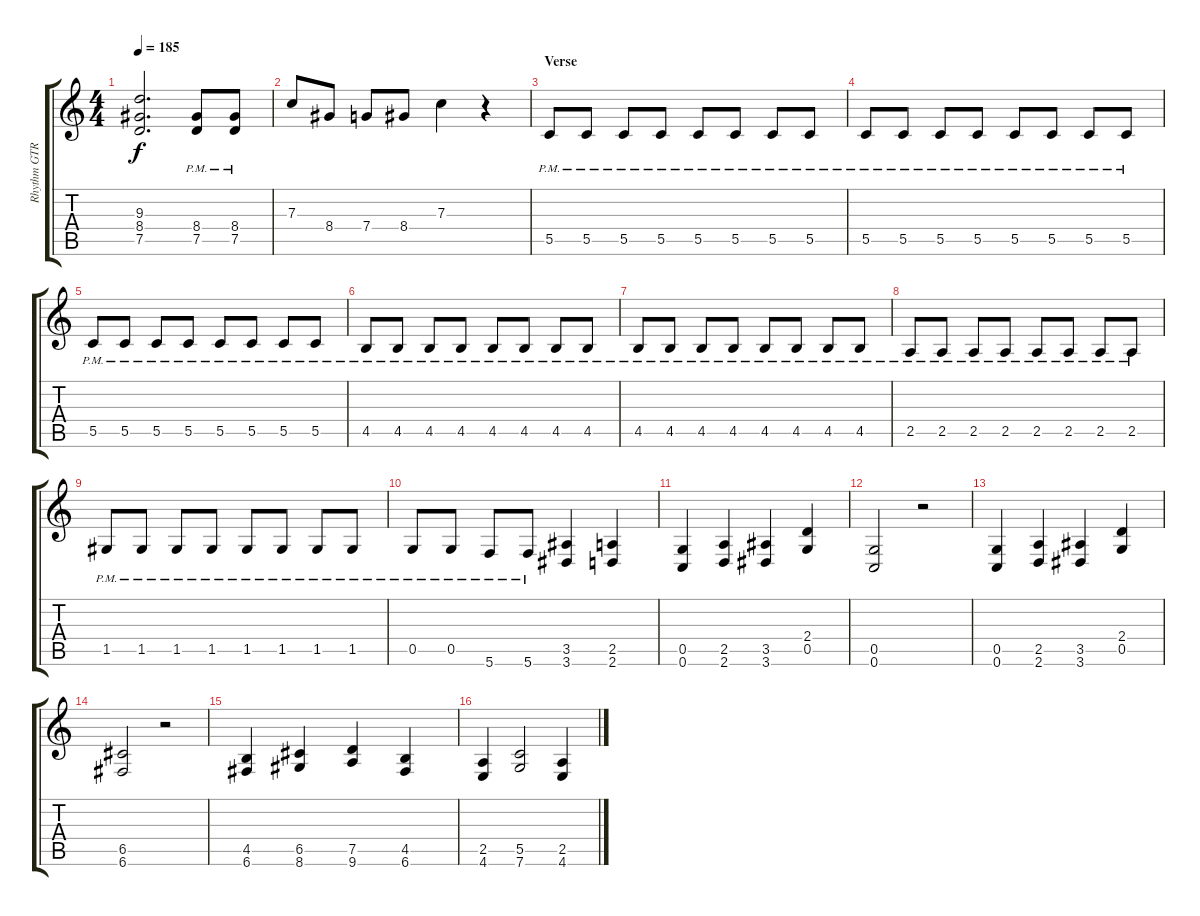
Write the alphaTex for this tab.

\track ("Rhythm GTR 1" "Rhythm GTR") {instrument overdrivenguitar}
\staff {score tabs}
\tuning (D4 A3 F3 C3 G2 C2) {hide}
\ts (4 4)
\tempo 185
\clef g2
\ks aminor
(9.3 8.4 7.5).2{d dy f} (8.4{pm} 7.5{pm}).8 (8.4{pm} 7.5{pm}).8 |
7.3.8 8.4.8 7.4.8 8.4.8 7.3.4 r.4 |
\section ("" "Verse")
5.5{pm}.8 5.5{pm}.8 5.5{pm}.8 5.5{pm}.8 5.5{pm}.8 5.5{pm}.8 5.5{pm}.8 5.5{pm}.8 |
5.5{pm}.8 5.5{pm}.8 5.5{pm}.8 5.5{pm}.8 5.5{pm}.8 5.5{pm}.8 5.5{pm}.8 5.5{pm}.8 |
5.5{pm}.8 5.5{pm}.8 5.5{pm}.8 5.5{pm}.8 5.5{pm}.8 5.5{pm}.8 5.5{pm}.8 5.5{pm}.8 |
4.5{pm}.8 4.5{pm}.8 4.5{pm}.8 4.5{pm}.8 4.5{pm}.8 4.5{pm}.8 4.5{pm}.8 4.5{pm}.8 |
4.5{pm}.8 4.5{pm}.8 4.5{pm}.8 4.5{pm}.8 4.5{pm}.8 4.5{pm}.8 4.5{pm}.8 4.5{pm}.8 |
2.5{pm}.8 2.5{pm}.8 2.5{pm}.8 2.5{pm}.8 2.5{pm}.8 2.5{pm}.8 2.5{pm}.8 2.5{pm}.8 |
1.5{pm}.8 1.5{pm}.8 1.5{pm}.8 1.5{pm}.8 1.5{pm}.8 1.5{pm}.8 1.5{pm}.8 1.5{pm}.8 |
0.5{pm}.8 0.5{pm}.8 5.6{pm}.8 5.6{pm}.8 (3.5 3.6).4 (2.5 2.6).4 |
(0.5 0.6).4 (2.5 2.6).4 (3.5 3.6).4 (2.4 0.5).4 |
(0.5 0.6).2 r.2 |
(0.5 0.6).4 (2.5 2.6).4 (3.5 3.6).4 (2.4 0.5).4 |
(6.5 6.6).2 r.2 |
(4.5 6.6).4 (6.5 8.6).4 (7.5 9.6).4 (4.5 6.6).4 |
(2.5 4.6).4 (5.5 7.6).2 (2.5 4.6).4
